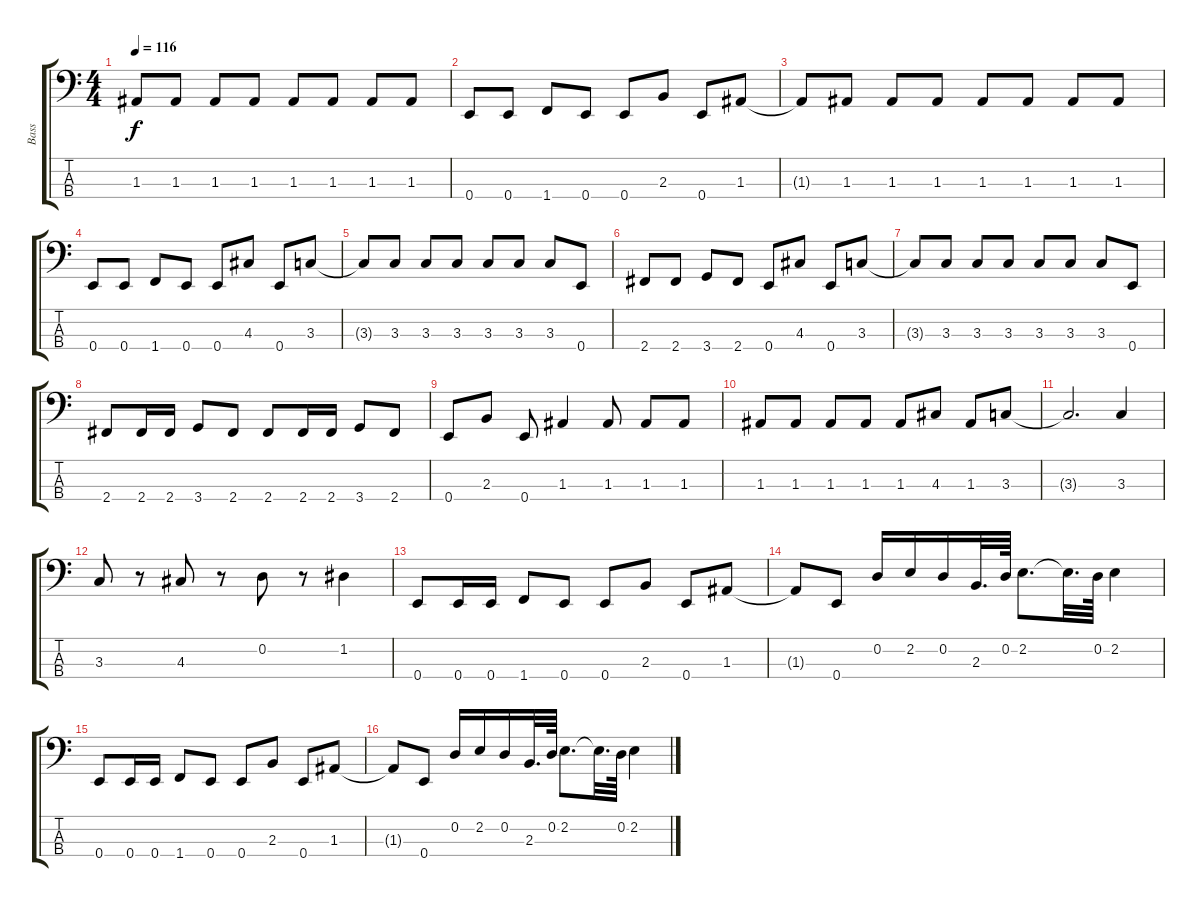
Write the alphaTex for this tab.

\track ("Bass" "Bass") {instrument electricbasspick}
\staff {score tabs}
\tuning (G2 D2 A1 E1) {hide}
\ts (4 4)
\tempo 116
\clef f4
\ks c
1.3{t}.8{dy f} 1.3.8 1.3.8 1.3.8 1.3.8 1.3.8 1.3.8 1.3.8 |
0.4.8 0.4.8 1.4.8 0.4.8 0.4.8 2.3.8 0.4.8 1.3.8 |
1.3{t}.8 1.3.8 1.3.8 1.3.8 1.3.8 1.3.8 1.3.8 1.3.8 |
0.4.8 0.4.8 1.4.8 0.4.8 0.4.8 4.3.8 0.4.8 3.3.8 |
3.3{t}.8 3.3.8 3.3.8 3.3.8 3.3.8 3.3.8 3.3.8 0.4.8 |
2.4.8 2.4.8 3.4.8 2.4.8 0.4.8 4.3.8 0.4.8 3.3.8 |
3.3{t}.8 3.3.8 3.3.8 3.3.8 3.3.8 3.3.8 3.3.8 0.4.8 |
2.4.8 2.4.16 2.4.16 3.4.8 2.4.8 2.4.8 2.4.16 2.4.16 3.4.8 2.4.8 |
0.4.8 2.3.8 0.4.8 1.3.4 1.3.8 1.3.8 1.3.8 |
1.3.8 1.3.8 1.3.8 1.3.8 1.3.8 4.3.8 1.3.8 3.3.8 |
3.3{t}.2{d} 3.3.4 |
3.3.8 r.8 4.3.8 r.8 0.2.8 r.8 1.2.4 |
0.4.8 0.4.16 0.4.16 1.4.8 0.4.8 0.4.8 2.3.8 0.4.8 1.3.8 |
1.3{t}.8 0.4.8 0.2.16 2.2.16 0.2.16 2.3.32{d} 0.2.64 2.2.8{d} 2.2{t}.32{d} 0.2.64 2.2.4 |
0.4.8 0.4.16 0.4.16 1.4.8 0.4.8 0.4.8 2.3.8 0.4.8 1.3.8 |
1.3{t}.8 0.4.8 0.2.16 2.2.16 0.2.16 2.3.32{d} 0.2.64 2.2.8{d} 2.2{t}.32{d} 0.2.64 2.2.4
